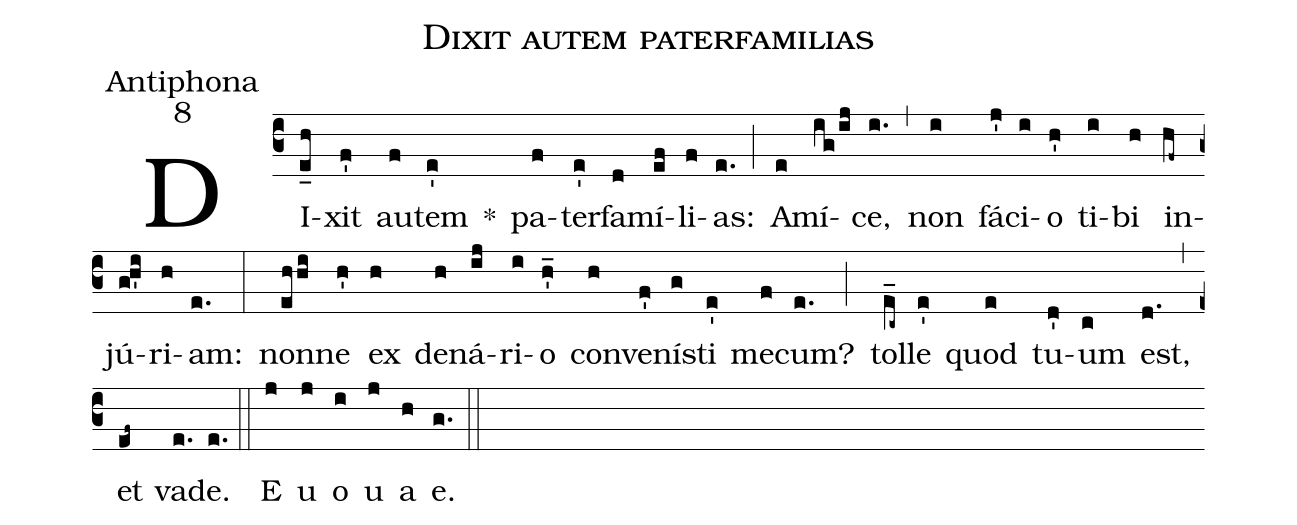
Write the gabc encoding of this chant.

name:Dixit autem paterfamilias;
office-part:Antiphona;
mode:8;
%%
(c3) DI(e_h)xit(f') au(f)tem(e') *() pa(f)ter(e')fa(d)mí(ef)li(f)as:(e.) (;) A(e)mí(ig/ij)ce,(i.) (,) non(i) fá(j')ci(i)o(h') ti(i)bi(h) in(hf~)jú(g!h'i)ri(h)am:(e.) (:) non(ehhi)ne(h') ex(h) de(h)ná(ij)ri(i)o(h'_) con(h)ve(f')ní(g)sti(e') me(f)cum?(e.) (;) tol(e_c~)le(e') quod(e) tu(d')um(c) est,(d.) (,) et(ef~) va(e.)de.(e.) (::) <eu> E(j) u(j) o(i) u(j) a(h) e.</eu>(g.) (::)
